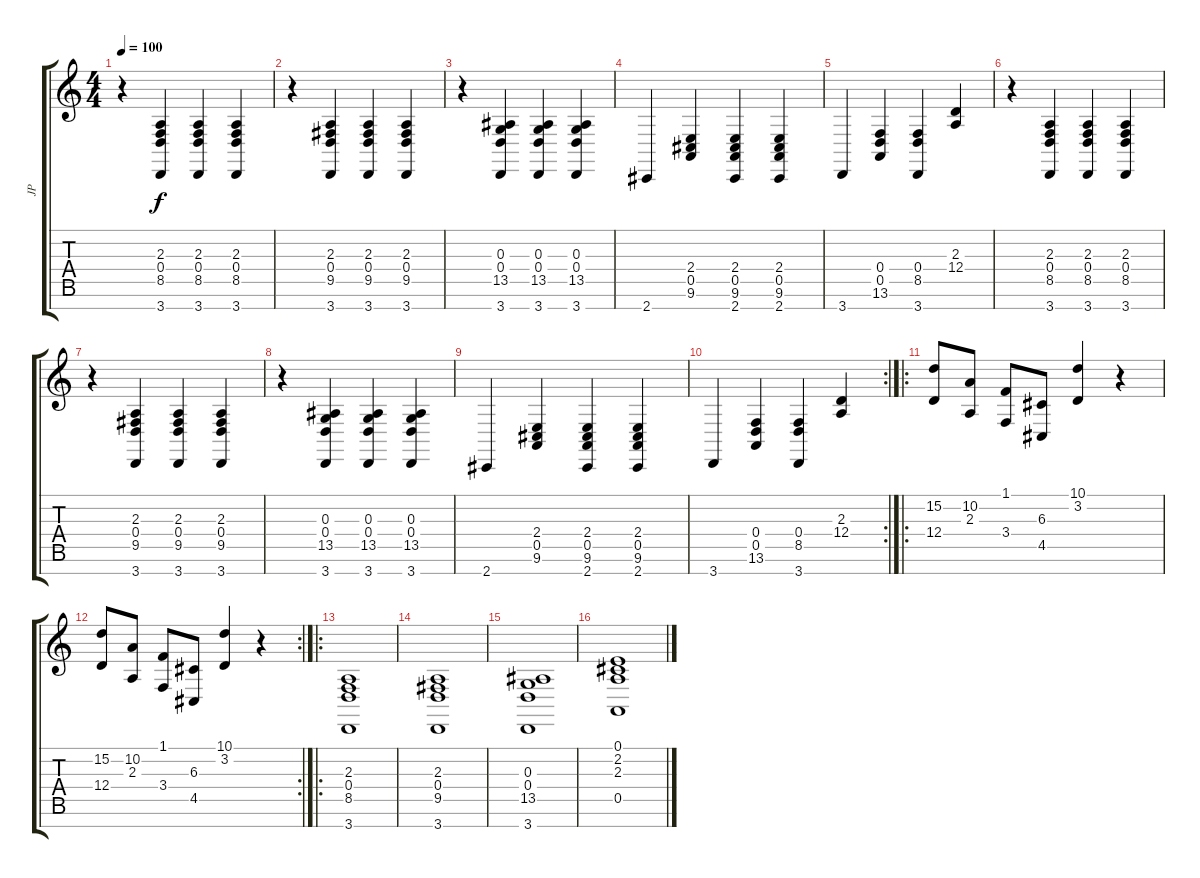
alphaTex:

\track ("JP " "JP ") {instrument acousticgrandpiano}
\staff {score tabs}
\tuning (E4 B3 G3 D3 A2 E2 B1) {hide}
\ts (4 4)
\tempo 100
\clef g2
\ks c
r.4{dy f instrument acousticgrandpiano} (2.3 0.4 8.5 3.7).4 (2.3 0.4 8.5 3.7).4 (2.3 0.4 8.5 3.7).4 |
r.4 (2.3 0.4 9.5 3.7).4 (2.3 0.4 9.5 3.7).4 (2.3 0.4 9.5 3.7).4 |
r.4 (0.3 0.4 13.5 3.7).4 (0.3 0.4 13.5 3.7).4 (0.3 0.4 13.5 3.7).4 |
2.7.4 (2.4 0.5 9.6).4 (2.4 0.5 9.6 2.7).4 (2.4 0.5 9.6 2.7).4 |
3.7.4 (0.4 0.5 13.6).4 (0.4 8.5 3.7).4 (2.3 12.4).4 |
r.4 (2.3 0.4 8.5 3.7).4 (2.3 0.4 8.5 3.7).4 (2.3 0.4 8.5 3.7).4 |
r.4 (2.3 0.4 9.5 3.7).4 (2.3 0.4 9.5 3.7).4 (2.3 0.4 9.5 3.7).4 |
r.4 (0.3 0.4 13.5 3.7).4 (0.3 0.4 13.5 3.7).4 (0.3 0.4 13.5 3.7).4 |
2.7.4 (2.4 0.5 9.6).4 (2.4 0.5 9.6 2.7).4 (2.4 0.5 9.6 2.7).4 |
\rc 2
3.7.4 (0.4 0.5 13.6).4 (0.4 8.5 3.7).4 (2.3 12.4).4 |
\ro
(15.2 12.4).8 (10.2 2.3).8 (1.1 3.4).8 (6.3 4.5).8 (10.1 3.2).4 r.4 |
\rc 2
(15.2 12.4).8 (10.2 2.3).8 (1.1 3.4).8 (6.3 4.5).8 (10.1 3.2).4 r.4 |
\ro
(2.3 0.4 8.5 3.7).1 |
(2.3 0.4 9.5 3.7).1 |
(0.3 0.4 13.5 3.7).1 |
(0.1 2.2 2.3 0.5).1
